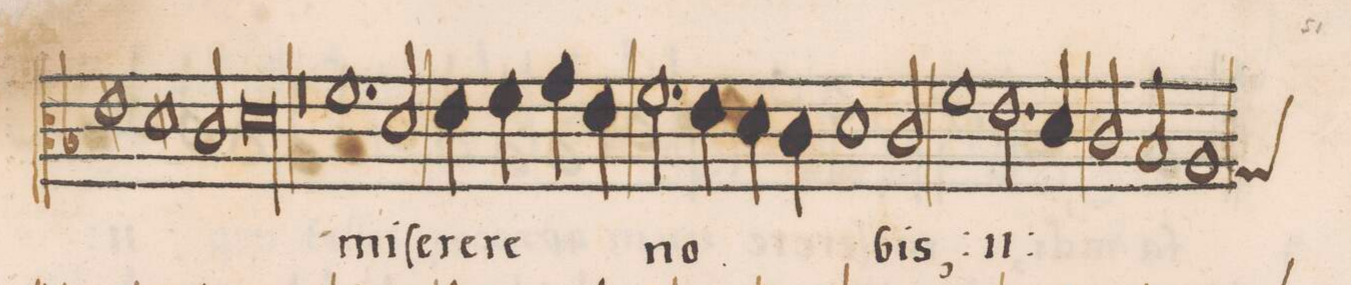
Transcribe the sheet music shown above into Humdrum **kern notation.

**kern	**text
*I"CANTVS	*
*clefC3	*
*k[b-]	*
*met(C|)	*
*M2/1	*
1e\	-re-
=32-	=32-
1d\	-re
2c/	no-
=33-	=33-
00d\	-bis
*	*Xij
=34-	=34-
=35-	=35-
0r	.
=36-	=36-
1.f\	mi-
2d/	-ſe-
=37-	=37-
4e\	-re-
4f\	-re
4g\	.
4e\	.
2.f\	no-
4e\	.
=38-	=38-
4d\	.
4c\	.
1d\	.
2c/	-bis,
=39-	=39-
*	*ij
1f\	mi-
2.e\	-ſe-
4d/	.
=40-	=40-
2c/	-re-
2B-/	-re
*custos:G	*
1A/	no-
=41-	=41-
*-	*-
